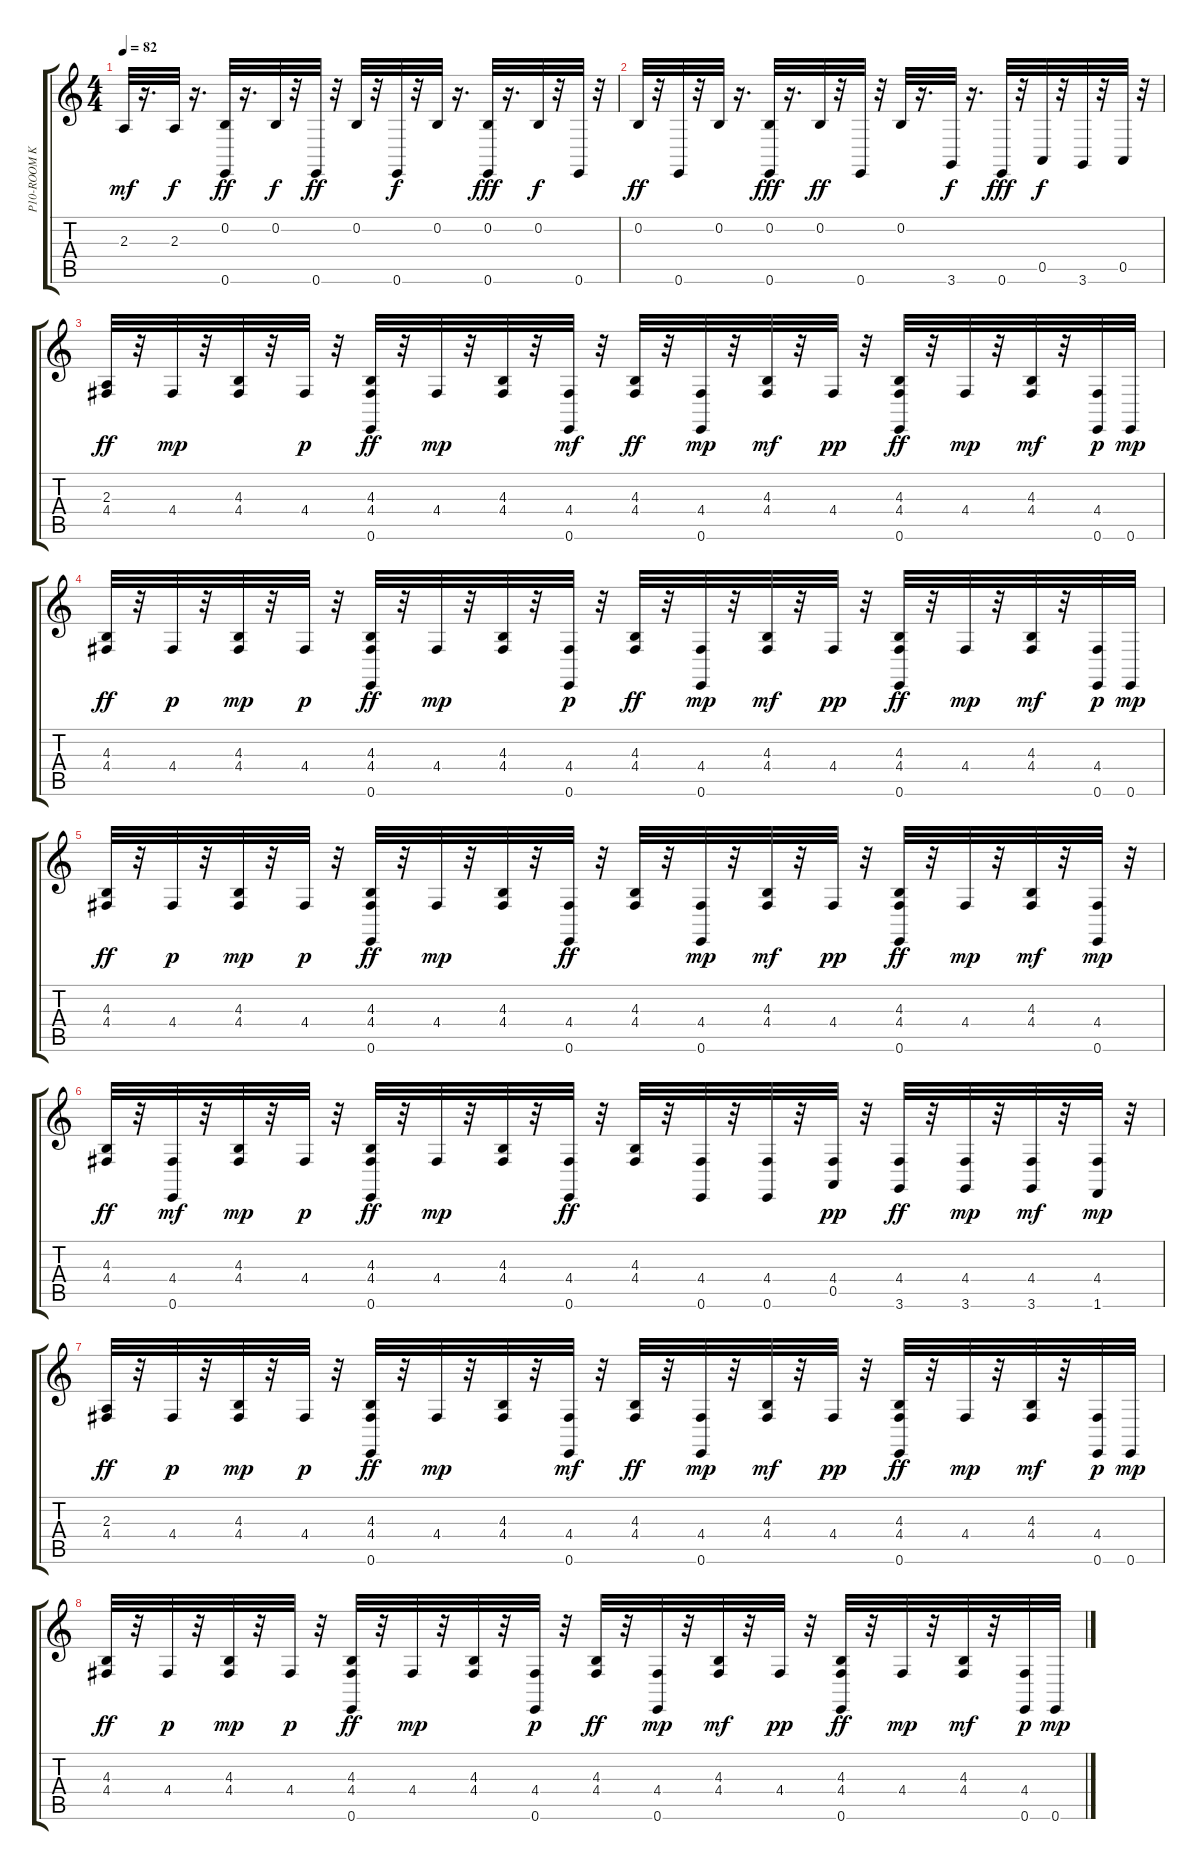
\track ("P10-ROOM KIT" "P10-ROOM K") {instrument lead5charang}
\staff {score tabs}
\tuning (E4 B3 G3 D3 A2 E2) {hide}
\ts (4 4)
\tempo 82
\clef g2
\ks c
2.3.32{dy mf} r.16{d} 2.3.32{dy f} r.16{d} (0.2 0.6).32{dy ff} r.16{d} 0.2.32{dy f} r.32 0.6.32{dy ff} r.32 0.2.32 r.32 0.6.32{dy f} r.32 0.2.32 r.16{d} (0.2 0.6).32{dy fff} r.16{d} 0.2.32{dy f} r.32 0.6.32 r.32 |
0.2.32{dy ff} r.32 0.6.32 r.32 0.2.32 r.16{d} (0.2 0.6).32{dy fff} r.16{d} 0.2.32{dy ff} r.32 0.6.32 r.32 0.2.32 r.16{d} 3.6.32{dy f} r.16{d} 0.6.32{dy fff} r.32 0.5.32{dy f} r.32 3.6.32 r.32 0.5.32 r.32 |
(2.3 4.4).32{dy ff} r.32 4.4.32{dy mp} r.32 (4.3 4.4).32 r.32 4.4.32{dy p} r.32 (4.3 4.4 0.6).32{dy ff} r.32 4.4.32{dy mp} r.32 (4.3 4.4).32 r.32 (4.4 0.6).32{dy mf} r.32 (4.3 4.4).32{dy ff} r.32 (4.4 0.6).32{dy mp} r.32 (4.3 4.4).32{dy mf} r.32 4.4.32{dy pp} r.32 (4.3 4.4 0.6).32{dy ff} r.32 4.4.32{dy mp} r.32 (4.3 4.4).32{dy mf} r.32 (4.4 0.6).32{dy p} 0.6.32{dy mp} |
(4.3 4.4).32{dy ff} r.32 4.4.32{dy p} r.32 (4.3 4.4).32{dy mp} r.32 4.4.32{dy p} r.32 (4.3 4.4 0.6).32{dy ff} r.32 4.4.32{dy mp} r.32 (4.3 4.4).32 r.32 (4.4 0.6).32{dy p} r.32 (4.3 4.4).32{dy ff} r.32 (4.4 0.6).32{dy mp} r.32 (4.3 4.4).32{dy mf} r.32 4.4.32{dy pp} r.32 (4.3 4.4 0.6).32{dy ff} r.32 4.4.32{dy mp} r.32 (4.3 4.4).32{dy mf} r.32 (4.4 0.6).32{dy p} 0.6.32{dy mp} |
(4.3 4.4).32{dy ff} r.32 4.4.32{dy p} r.32 (4.3 4.4).32{dy mp} r.32 4.4.32{dy p} r.32 (4.3 4.4 0.6).32{dy ff} r.32 4.4.32{dy mp} r.32 (4.3 4.4).32 r.32 (4.4 0.6).32{dy ff} r.32 (4.3 4.4).32 r.32 (4.4 0.6).32{dy mp} r.32 (4.3 4.4).32{dy mf} r.32 4.4.32{dy pp} r.32 (4.3 4.4 0.6).32{dy ff} r.32 4.4.32{dy mp} r.32 (4.3 4.4).32{dy mf} r.32 (4.4 0.6).32{dy mp} r.32 |
(4.3 4.4).32{dy ff} r.32 (4.4 0.6).32{dy mf} r.32 (4.3 4.4).32{dy mp} r.32 4.4.32{dy p} r.32 (4.3 4.4 0.6).32{dy ff} r.32 4.4.32{dy mp} r.32 (4.3 4.4).32 r.32 (4.4 0.6).32{dy ff} r.32 (4.3 4.4).32 r.32 (4.4 0.6).32 r.32 (4.4 0.6).32 r.32 (4.4 0.5).32{dy pp} r.32 (4.4 3.6).32{dy ff} r.32 (4.4 3.6).32{dy mp} r.32 (4.4 3.6).32{dy mf} r.32 (4.4 1.6).32{dy mp} r.32 |
(2.3 4.4).32{dy ff} r.32 4.4.32{dy p} r.32 (4.3 4.4).32{dy mp} r.32 4.4.32{dy p} r.32 (4.3 4.4 0.6).32{dy ff} r.32 4.4.32{dy mp} r.32 (4.3 4.4).32 r.32 (4.4 0.6).32{dy mf} r.32 (4.3 4.4).32{dy ff} r.32 (4.4 0.6).32{dy mp} r.32 (4.3 4.4).32{dy mf} r.32 4.4.32{dy pp} r.32 (4.3 4.4 0.6).32{dy ff} r.32 4.4.32{dy mp} r.32 (4.3 4.4).32{dy mf} r.32 (4.4 0.6).32{dy p} 0.6.32{dy mp} |
(4.3 4.4).32{dy ff} r.32 4.4.32{dy p} r.32 (4.3 4.4).32{dy mp} r.32 4.4.32{dy p} r.32 (4.3 4.4 0.6).32{dy ff} r.32 4.4.32{dy mp} r.32 (4.3 4.4).32 r.32 (4.4 0.6).32{dy p} r.32 (4.3 4.4).32{dy ff} r.32 (4.4 0.6).32{dy mp} r.32 (4.3 4.4).32{dy mf} r.32 4.4.32{dy pp} r.32 (4.3 4.4 0.6).32{dy ff} r.32 4.4.32{dy mp} r.32 (4.3 4.4).32{dy mf} r.32 (4.4 0.6).32{dy p} 0.6.32{dy mp}
